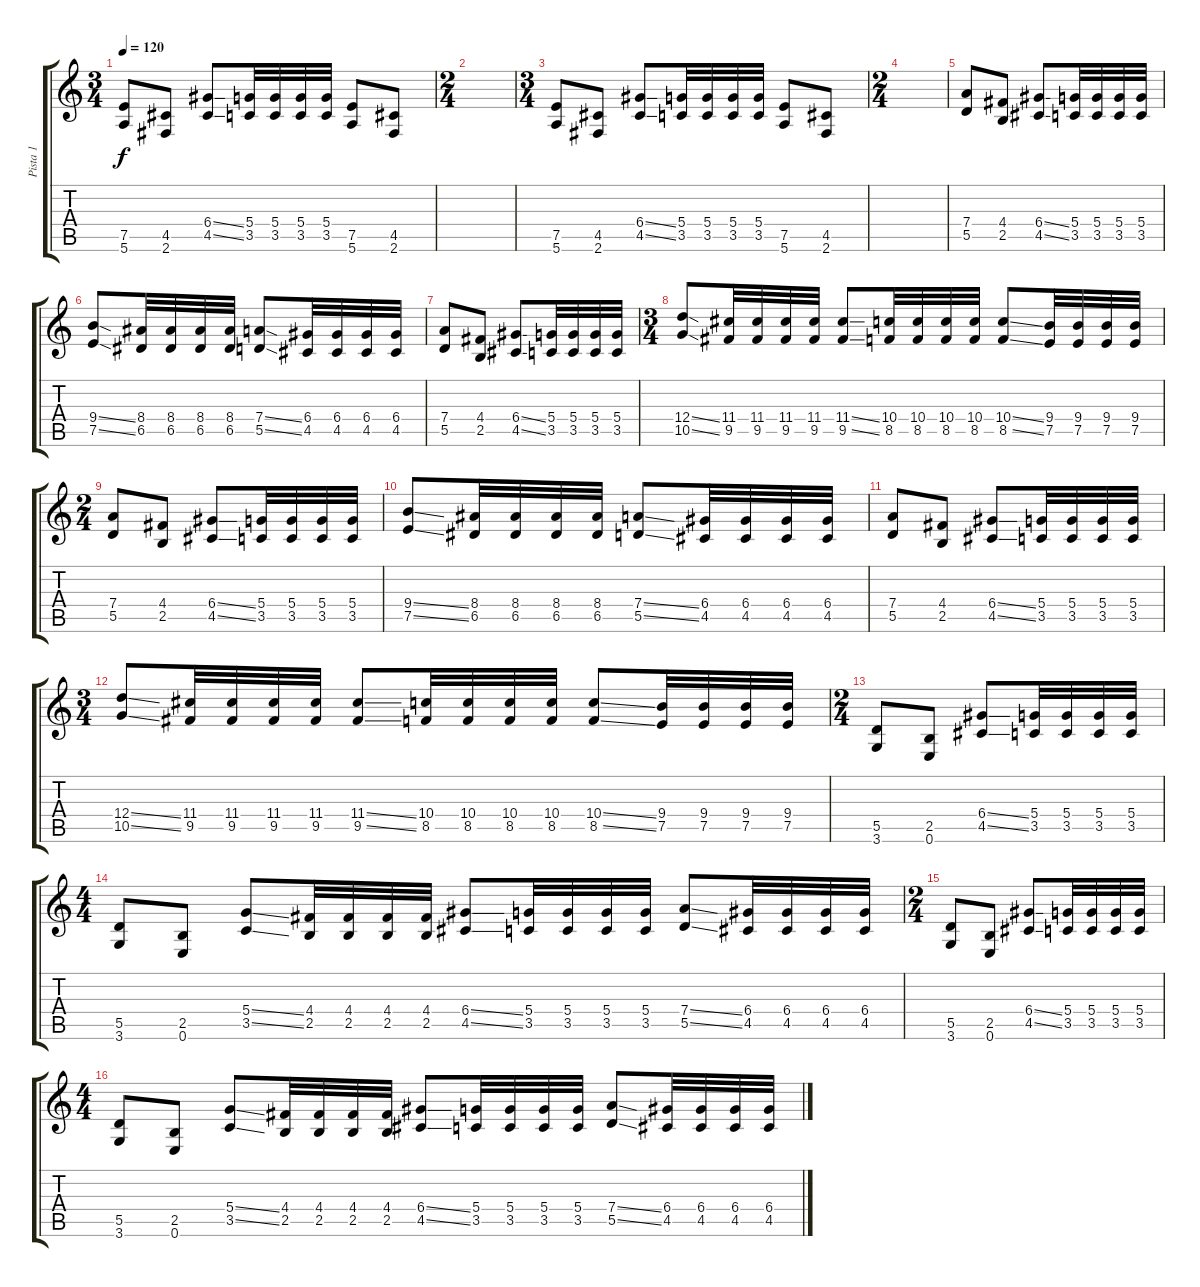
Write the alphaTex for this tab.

\track ("Pista 1" "Pista 1") {instrument distortionguitar}
\staff {score tabs}
\tuning (E4 B3 G3 D3 A2 E2) {hide}
\ts (3 4)
\tempo 120
\clef g2
\ks c
(7.5 5.6).8{dy f instrument distortionguitar} (4.5 2.6).8 (6.4{ss} 4.5{ss}).8 (5.4 3.5).32 (5.4 3.5).32 (5.4 3.5).32 (5.4 3.5).32 (7.5 5.6).8 (4.5 2.6).8 |
\ts (2 4)
|
\ts (3 4)
(7.5 5.6).8 (4.5 2.6).8 (6.4{ss} 4.5{ss}).8 (5.4 3.5).32 (5.4 3.5).32 (5.4 3.5).32 (5.4 3.5).32 (7.5 5.6).8 (4.5 2.6).8 |
\ts (2 4)
|
(7.4 5.5).8 (4.4 2.5).8 (6.4{ss} 4.5{ss}).8 (5.4 3.5).32 (5.4 3.5).32 (5.4 3.5).32 (5.4 3.5).32 |
(9.4{ss} 7.5{ss}).8 (8.4 6.5).32 (8.4 6.5).32 (8.4 6.5).32 (8.4 6.5).32 (7.4{ss} 5.5{ss}).8 (6.4 4.5).32 (6.4 4.5).32 (6.4 4.5).32 (6.4 4.5).32 |
(7.4 5.5).8 (4.4 2.5).8 (6.4{ss} 4.5{ss}).8 (5.4 3.5).32 (5.4 3.5).32 (5.4 3.5).32 (5.4 3.5).32 |
\ts (3 4)
(12.4{ss} 10.5{ss}).8 (11.4 9.5).32 (11.4 9.5).32 (11.4 9.5).32 (11.4 9.5).32 (11.4{ss} 9.5{ss}).8 (10.4 8.5).32 (10.4 8.5).32 (10.4 8.5).32 (10.4 8.5).32 (10.4{ss} 8.5{ss}).8 (9.4 7.5).32 (9.4 7.5).32 (9.4 7.5).32 (9.4 7.5).32 |
\ts (2 4)
(7.4 5.5).8 (4.4 2.5).8 (6.4{ss} 4.5{ss}).8 (5.4 3.5).32 (5.4 3.5).32 (5.4 3.5).32 (5.4 3.5).32 |
(9.4{ss} 7.5{ss}).8 (8.4 6.5).32 (8.4 6.5).32 (8.4 6.5).32 (8.4 6.5).32 (7.4{ss} 5.5{ss}).8 (6.4 4.5).32 (6.4 4.5).32 (6.4 4.5).32 (6.4 4.5).32 |
(7.4 5.5).8 (4.4 2.5).8 (6.4{ss} 4.5{ss}).8 (5.4 3.5).32 (5.4 3.5).32 (5.4 3.5).32 (5.4 3.5).32 |
\ts (3 4)
(12.4{ss} 10.5{ss}).8 (11.4 9.5).32 (11.4 9.5).32 (11.4 9.5).32 (11.4 9.5).32 (11.4{ss} 9.5{ss}).8 (10.4 8.5).32 (10.4 8.5).32 (10.4 8.5).32 (10.4 8.5).32 (10.4{ss} 8.5{ss}).8 (9.4 7.5).32 (9.4 7.5).32 (9.4 7.5).32 (9.4 7.5).32 |
\ts (2 4)
(5.5 3.6).8 (2.5 0.6).8 (6.4{ss} 4.5{ss}).8 (5.4 3.5).32 (5.4 3.5).32 (5.4 3.5).32 (5.4 3.5).32 |
\ts (4 4)
(5.5 3.6).8 (2.5 0.6).8 (5.4{ss} 3.5{ss}).8 (4.4 2.5).32 (4.4 2.5).32 (4.4 2.5).32 (4.4 2.5).32 (6.4{ss} 4.5{ss}).8 (5.4 3.5).32 (5.4 3.5).32 (5.4 3.5).32 (5.4 3.5).32 (7.4{ss} 5.5{ss}).8 (6.4 4.5).32 (6.4 4.5).32 (6.4 4.5).32 (6.4 4.5).32 |
\ts (2 4)
(5.5 3.6).8 (2.5 0.6).8 (6.4{ss} 4.5{ss}).8 (5.4 3.5).32 (5.4 3.5).32 (5.4 3.5).32 (5.4 3.5).32 |
\ts (4 4)
(5.5 3.6).8 (2.5 0.6).8 (5.4{ss} 3.5{ss}).8 (4.4 2.5).32 (4.4 2.5).32 (4.4 2.5).32 (4.4 2.5).32 (6.4{ss} 4.5{ss}).8 (5.4 3.5).32 (5.4 3.5).32 (5.4 3.5).32 (5.4 3.5).32 (7.4{ss} 5.5{ss}).8 (6.4 4.5).32 (6.4 4.5).32 (6.4 4.5).32 (6.4 4.5).32
